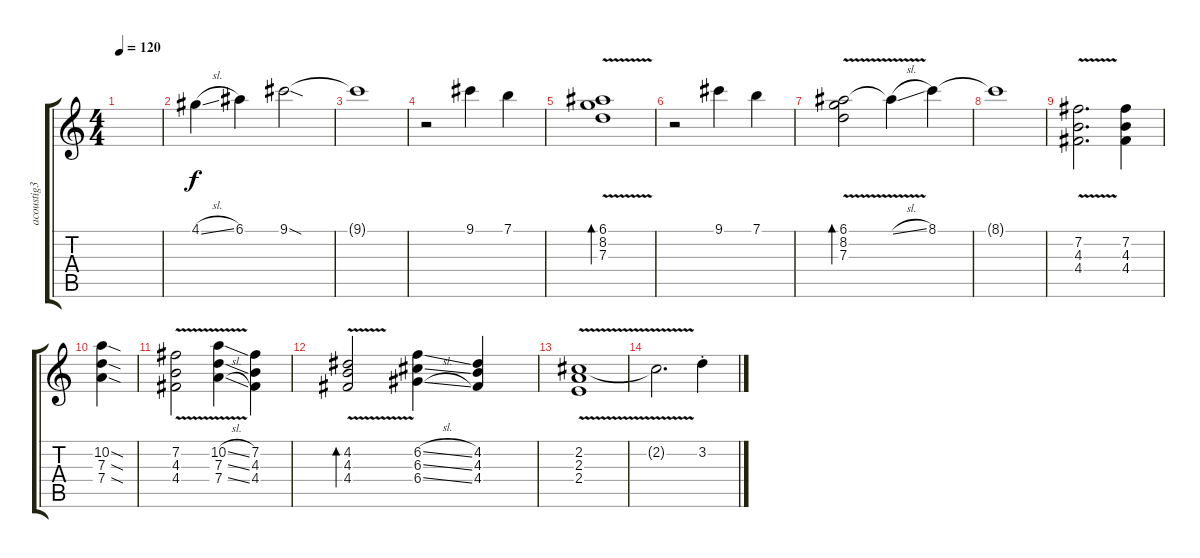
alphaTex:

\track ("acoustig3" "acoustig3") {instrument electricguitarmuted}
\staff {score tabs}
\tuning (E4 B3 G3 D3 A2 E2) {hide}
\ts (4 4)
\tempo 120
\clef g2
\ks c
|
4.1{sl}.4 6.1.4 9.1{sod}.2 |
9.1{t}.1 |
r.2 9.1.4 7.1.4 |
(6.1{v} 8.2 7.3).1{bd 480} |
r.2 9.1.4 7.1.4 |
(6.1{v} 8.2 7.3).2{bd 480} 6.1{sl t}.4 8.1.4 |
8.1{t}.1 |
(7.2{v} 4.3 4.4).2{d} (7.2 4.3 4.4).4 |
(10.2{sod} 7.3{sod} 7.4{sod}).4 |
(7.2{v} 4.3 4.4).2 (10.2{sl} 7.3{sl} 7.4{v sl}).4 (7.2 4.3 4.4).4 |
(4.2{v} 4.3 4.4).2{bd 480} (6.2{sl} 6.3{sl} 6.4{sl}).4 (4.2 4.3 4.4).4 |
(2.2{v} 2.3 2.4).1 |
2.2{t}.2{d} 3.2{st}.4
